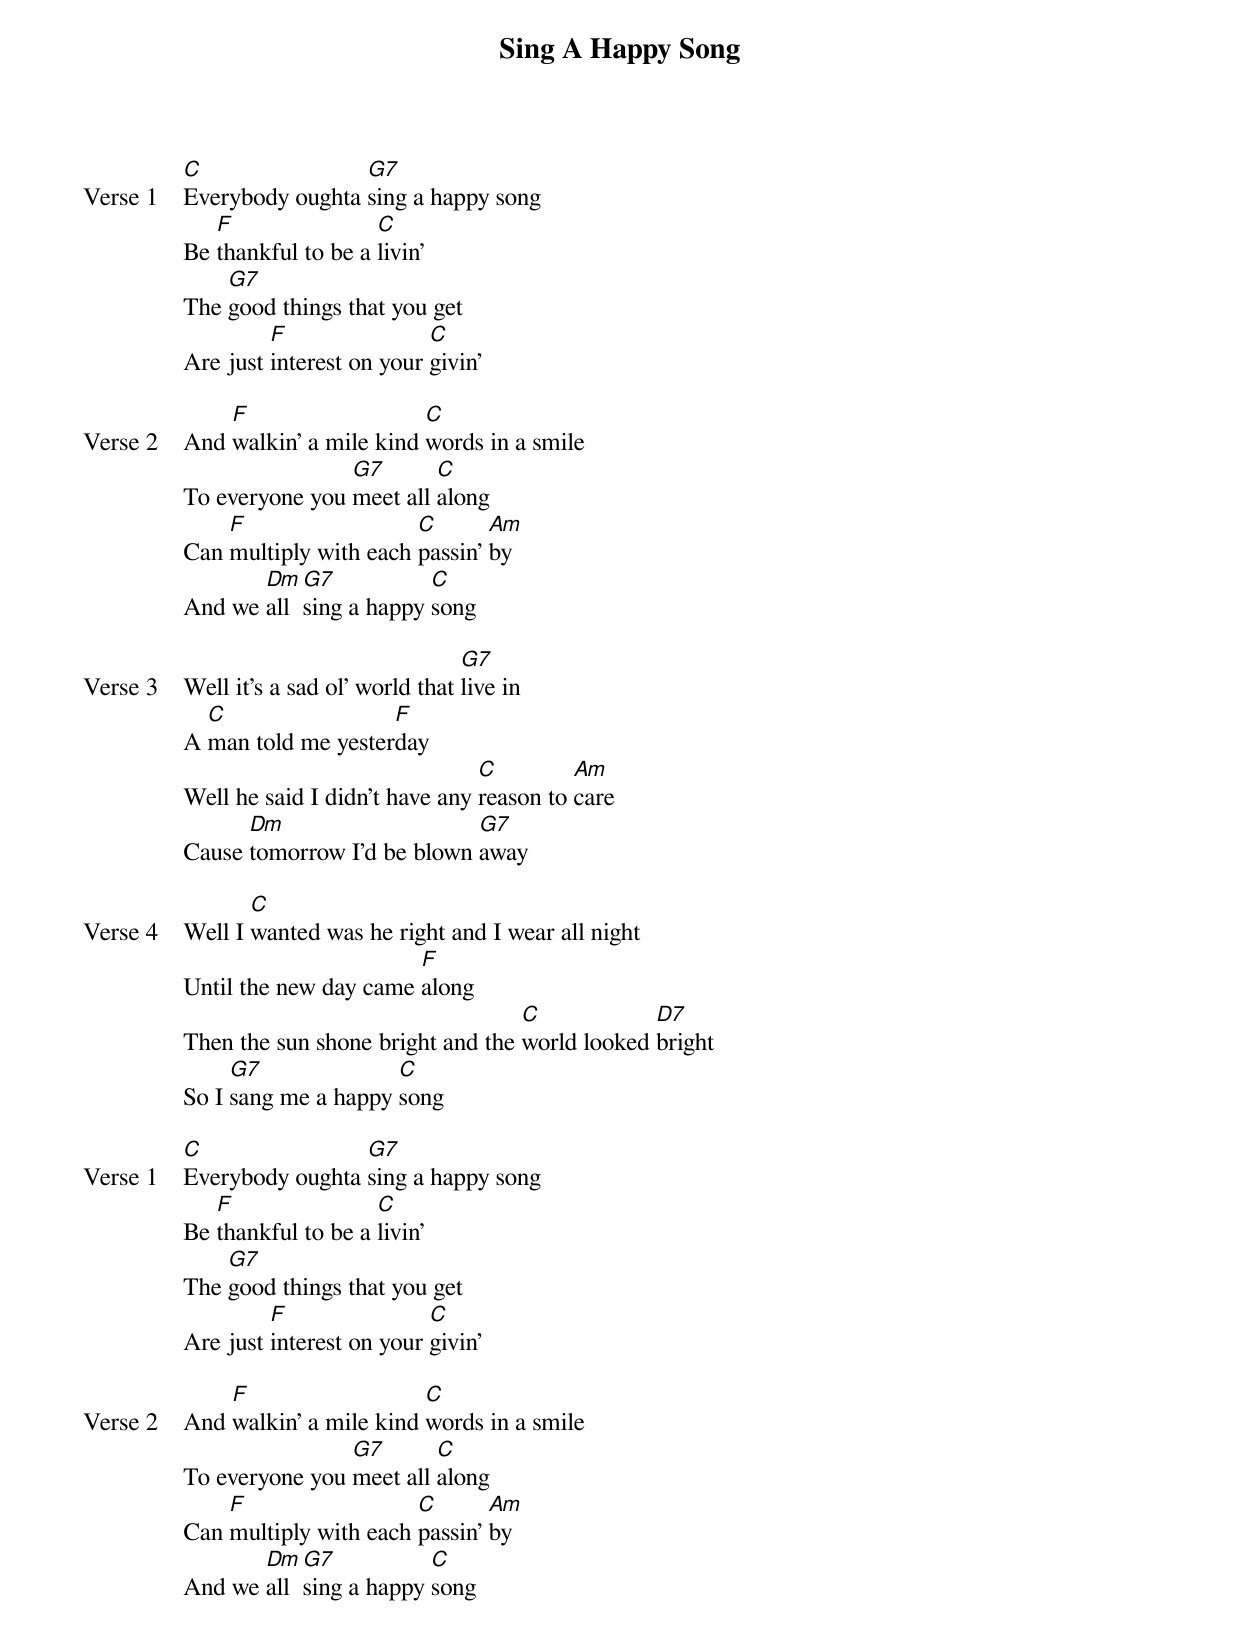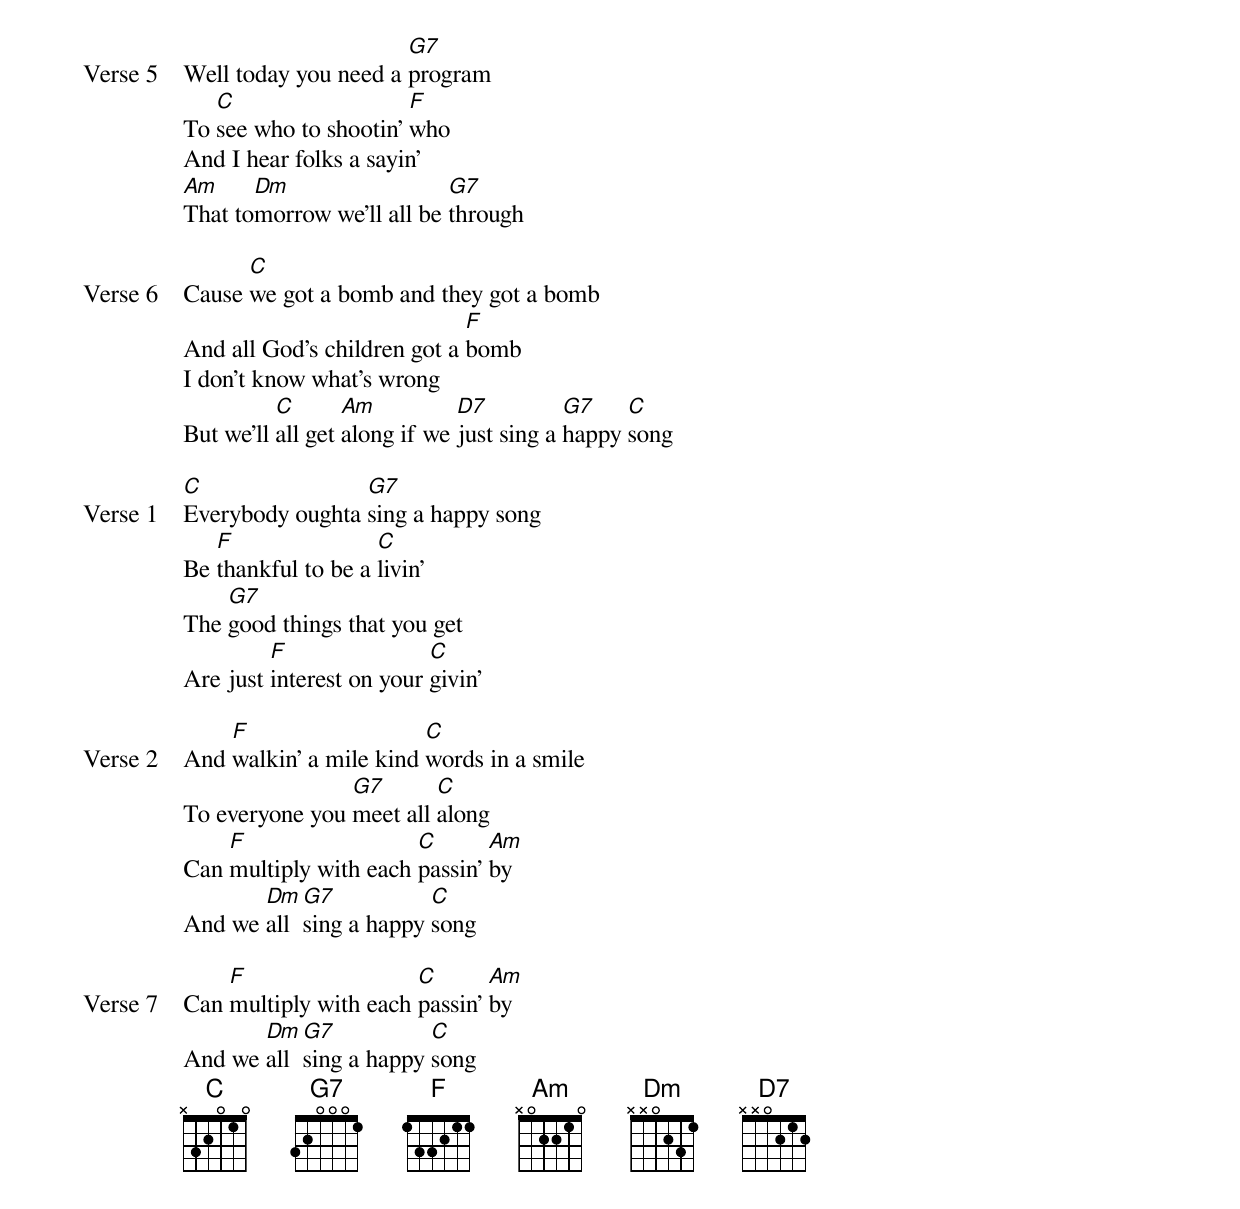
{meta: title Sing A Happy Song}
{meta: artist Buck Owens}
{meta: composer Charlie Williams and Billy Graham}
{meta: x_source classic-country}
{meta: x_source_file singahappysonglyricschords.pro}
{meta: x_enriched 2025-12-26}

{start_of_verse: Verse 1}
[C]Everybody oughta [G7]sing a happy song
Be [F]thankful to be a [C]livin'
The [G7]good things that you get
Are just [F]interest on your [C]givin'
{end_of_verse}

{start_of_verse: Verse 2}
And [F]walkin' a mile kind [C]words in a smile
To everyone you [G7]meet all [C]along
Can [F]multiply with each [C]passin' [Am]by
And we [Dm]all [G7]sing a happy [C]song
{end_of_verse}

{start_of_verse: Verse 3}
Well it's a sad ol' world that [G7]live in
A [C]man told me yester[F]day
Well he said I didn't have any [C]reason to [Am]care
Cause [Dm]tomorrow I'd be blown [G7]away
{end_of_verse}

{start_of_verse: Verse 4}
Well I [C]wanted was he right and I wear all night
Until the new day came [F]along
Then the sun shone bright and the [C]world looked [D7]bright
So I [G7]sang me a happy [C]song
{end_of_verse}

{start_of_verse: Verse 1}
[C]Everybody oughta [G7]sing a happy song
Be [F]thankful to be a [C]livin'
The [G7]good things that you get
Are just [F]interest on your [C]givin'
{end_of_verse}

{start_of_verse: Verse 2}
And [F]walkin' a mile kind [C]words in a smile
To everyone you [G7]meet all [C]along
Can [F]multiply with each [C]passin' [Am]by
And we [Dm]all [G7]sing a happy [C]song
{end_of_verse}

{start_of_verse: Verse 5}
Well today you need a [G7]program
To [C]see who to shootin' [F]who
And I hear folks a sayin'
[Am]That to[Dm]morrow we'll all be [G7]through
{end_of_verse}

{start_of_verse: Verse 6}
Cause [C]we got a bomb and they got a bomb
And all God's children got a [F]bomb
I don't know what's wrong
But we'll [C]all get [Am]along if we [D7]just sing a [G7]happy [C]song
{end_of_verse}

{start_of_verse: Verse 1}
[C]Everybody oughta [G7]sing a happy song
Be [F]thankful to be a [C]livin'
The [G7]good things that you get
Are just [F]interest on your [C]givin'
{end_of_verse}

{start_of_verse: Verse 2}
And [F]walkin' a mile kind [C]words in a smile
To everyone you [G7]meet all [C]along
Can [F]multiply with each [C]passin' [Am]by
And we [Dm]all [G7]sing a happy [C]song
{end_of_verse}

{start_of_verse: Verse 7}
Can [F]multiply with each [C]passin' [Am]by
And we [Dm]all [G7]sing a happy [C]song
{end_of_verse}
